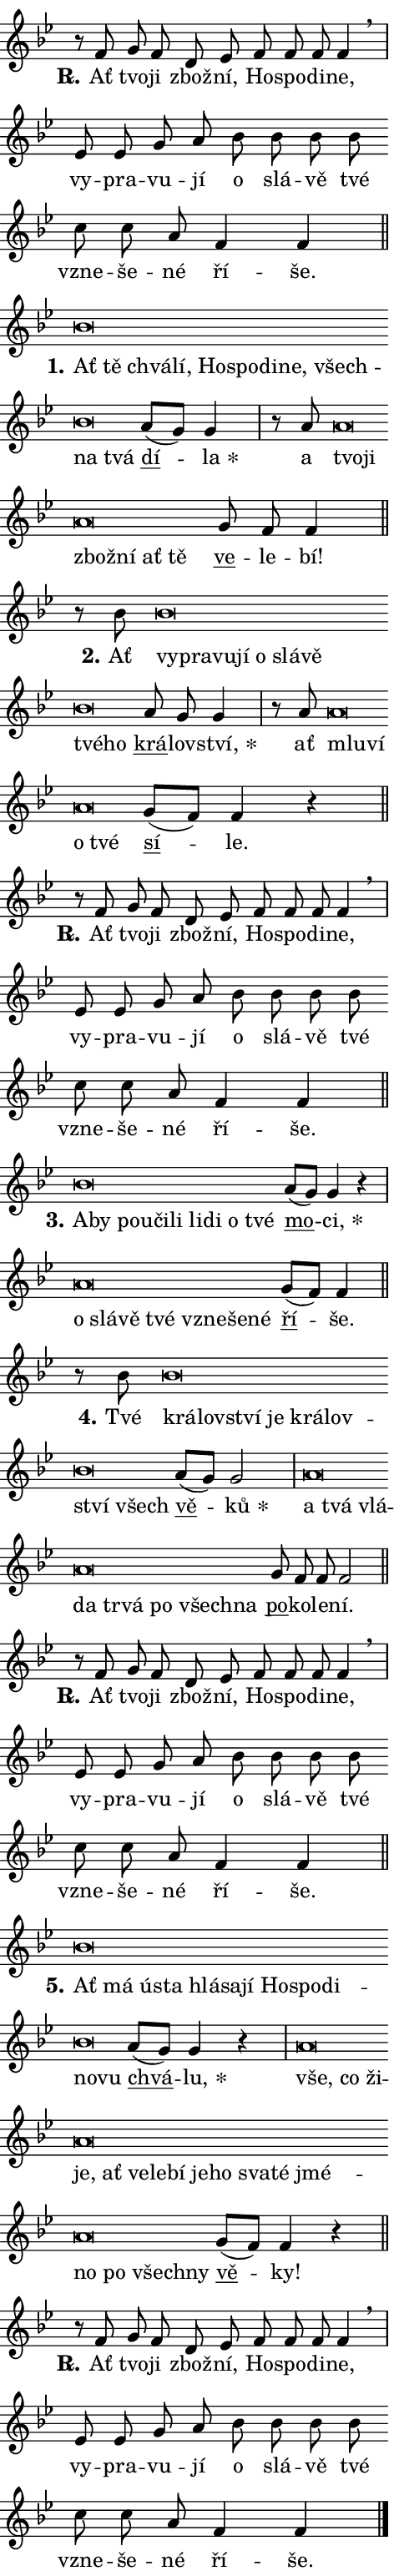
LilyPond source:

\version "2.24.0"
\header { tagline = "" }
\paper {
  indent = 0\cm
  top-margin = 0\cm
  right-margin = 0.13\cm % to fit lyric hyphens
  bottom-margin = 0\cm
  left-margin = 0\cm
  paper-width = 8\cm
  page-breaking = #ly:one-page-breaking
  system-system-spacing.basic-distance = #11
  score-system-spacing.basic-distance = #11
  ragged-last = ##f
}


%% Author: Thomas Morley
%% https://lists.gnu.org/archive/html/lilypond-user/2020-05/msg00002.html
#(define (line-position grob)
"Returns position of @var[grob} in current system:
   @code{'start}, if at first time-step
   @code{'end}, if at last time-step
   @code{'middle} otherwise
"
  (let* ((col (ly:item-get-column grob))
         (ln (ly:grob-object col 'left-neighbor))
         (rn (ly:grob-object col 'right-neighbor))
         (col-to-check-left (if (ly:grob? ln) ln col))
         (col-to-check-right (if (ly:grob? rn) rn col))
         (break-dir-left
           (and
             (ly:grob-property col-to-check-left 'non-musical #f)
             (ly:item-break-dir col-to-check-left)))
         (break-dir-right
           (and
             (ly:grob-property col-to-check-right 'non-musical #f)
             (ly:item-break-dir col-to-check-right))))
        (cond ((eqv? 1 break-dir-left) 'start)
              ((eqv? -1 break-dir-right) 'end)
              (else 'middle))))

#(define (tranparent-at-line-position vctor)
  (lambda (grob)
  "Relying on @code{line-position} select the relevant enry from @var{vctor}.
Used to determine transparency,"
    (case (line-position grob)
      ((end) (not (vector-ref vctor 0)))
      ((middle) (not (vector-ref vctor 1)))
      ((start) (not (vector-ref vctor 2))))))

noteHeadBreakVisibility =
#(define-music-function (break-visibility)(vector?)
"Makes @code{NoteHead}s transparent relying on @var{break-visibility}"
#{
  \override NoteHead.transparent =
    #(tranparent-at-line-position break-visibility)
#})

#(define delete-ledgers-for-transparent-note-heads
  (lambda (grob)
    "Reads whether a @code{NoteHead} is transparent.
If so this @code{NoteHead} is removed from @code{'note-heads} from
@var{grob}, which is supposed to be @code{LedgerLineSpanner}.
As a result ledgers are not printed for this @code{NoteHead}"
    (let* ((nhds-array (ly:grob-object grob 'note-heads))
           (nhds-list
             (if (ly:grob-array? nhds-array)
                 (ly:grob-array->list nhds-array)
                 '()))
           ;; Relies on the transparent-property being done before
           ;; Staff.LedgerLineSpanner.after-line-breaking is executed.
           ;; This is fragile ...
           (to-keep
             (remove
               (lambda (nhd)
                 (ly:grob-property nhd 'transparent #f))
               nhds-list)))
      ;; TODO find a better method to iterate over grob-arrays, similiar
      ;; to filter/remove etc for lists
      ;; For now rebuilt from scratch
      (set! (ly:grob-object grob 'note-heads)  '())
      (for-each
        (lambda (nhd)
          (ly:pointer-group-interface::add-grob grob 'note-heads nhd))
        to-keep))))

squashNotes = {
  \override NoteHead.X-extent = #'(-0.2 . 0.2)
  \override NoteHead.Y-extent = #'(-0.75 . 0)
  \override NoteHead.stencil =
    #(lambda (grob)
       (let ((pos (ly:grob-property grob 'staff-position)))
         (begin
           (if (< pos -7) (display "ERROR: Lower brevis then expected\n") (display ""))
           (if (<= pos -6) ly:text-interface::print ly:note-head::print))))
}
unSquashNotes = {
  \revert NoteHead.X-extent
  \revert NoteHead.Y-extent
  \revert NoteHead.stencil
}

hideNotes = \noteHeadBreakVisibility #begin-of-line-visible
unHideNotes = \noteHeadBreakVisibility #all-visible

% work-around for resetting accidentals
% https://lilypond.org/doc/v2.23/Documentation/notation/displaying-rhythms#unmetered-music
cadenzaMeasure = {
  \cadenzaOff
  \partial 1024 s1024
  \cadenzaOn
}

#(define-markup-command (accent layout props text) (markup?)
  "Underline accented syllable"
  (interpret-markup layout props
    #{\markup \override #'(offset . 4.3) \underline { #text }#}))

responsum = \markup \concat {
  "R" \hspace #-1.05 \path #0.1 #'((moveto 0 0.07) (lineto 0.9 0.8)) \hspace #0.05 "."
}

spaceSize = #0.6828661417322834 % exact space size for TeX Gyre Schola

\layout {
  \context {
    \Staff
    \remove "Time_signature_engraver"
    \override LedgerLineSpanner.after-line-breaking = #delete-ledgers-for-transparent-note-heads
  }
  \context {
    \Lyrics {
      \override LyricSpace.minimum-distance = \spaceSize
      \override LyricText.font-name = #"TeX Gyre Schola"
      \override LyricText.font-size = 1
      \override StanzaNumber.font-name = #"TeX Gyre Schola Bold"
      \override StanzaNumber.font-size = 1
    }
  }
  \context {
    \Score 
    \override NoteHead.text =
      #(lambda (grob) 
        (let ((pos (ly:grob-property grob 'staff-position)))
          #{\markup {
            \combine
              \halign #-0.55 \raise #(if (= pos -6) 0 0.5) \override #'(thickness . 2) \draw-line #'(3.2 . 0)
              \musicglyph "noteheads.sM1"
          }#}))
  }
}

% magnetic-lyrics.ily
%
%   written by
%     Jean Abou Samra <jean@abou-samra.fr>
%     Werner Lemberg <wl@gnu.org>
%
%   adapted by
%     Jiri Hon <jiri.hon@gmail.com>
%
% Version 2022-Apr-15

% https://www.mail-archive.com/lilypond-user@gnu.org/msg149350.html

#(define (Left_hyphen_pointer_engraver context)
   "Collect syllable-hyphen-syllable occurrences in lyrics and store
them in properties.  This engraver only looks to the left.  For
example, if the lyrics input is @code{foo -- bar}, it does the
following.

@itemize @bullet
@item
Set the @code{text} property of the @code{LyricHyphen} grob between
@q{foo} and @q{bar} to @code{foo}.

@item
Set the @code{left-hyphen} property of the @code{LyricText} grob with
text @q{foo} to the @code{LyricHyphen} grob between @q{foo} and
@q{bar}.
@end itemize

Use this auxiliary engraver in combination with the
@code{lyric-@/text::@/apply-@/magnetic-@/offset!} hook."
   (let ((hyphen #f)
         (text #f))
     (make-engraver
      (acknowledgers
       ((lyric-syllable-interface engraver grob source-engraver)
        (set! text grob)))
      (end-acknowledgers
       ((lyric-hyphen-interface engraver grob source-engraver)
        ;(when (not (grob::has-interface grob 'lyric-space-interface))
          (set! hyphen grob)));)
      ((stop-translation-timestep engraver)
       (when (and text hyphen)
         (ly:grob-set-object! text 'left-hyphen hyphen))
       (set! text #f)
       (set! hyphen #f)))))

#(define (lyric-text::apply-magnetic-offset! grob)
   "If the space between two syllables is less than the value in
property @code{LyricText@/.details@/.squash-threshold}, move the right
syllable to the left so that it gets concatenated with the left
syllable.

Use this function as a hook for
@code{LyricText@/.after-@/line-@/breaking} if the
@code{Left_@/hyphen_@/pointer_@/engraver} is active."
   (let ((hyphen (ly:grob-object grob 'left-hyphen #f)))
     (when hyphen
       (let ((left-text (ly:spanner-bound hyphen LEFT)))
         (when (grob::has-interface left-text 'lyric-syllable-interface)
           (let* ((common (ly:grob-common-refpoint grob left-text X))
                  (this-x-ext (ly:grob-extent grob common X))
                  (left-x-ext
                   (begin
                     ;; Trigger magnetism for left-text.
                     (ly:grob-property left-text 'after-line-breaking)
                     (ly:grob-extent left-text common X)))
                  ;; `delta` is the gap width between two syllables.
                  (delta (- (interval-start this-x-ext)
                            (interval-end left-x-ext)))
                  (details (ly:grob-property grob 'details))
                  (threshold (assoc-get 'squash-threshold details 0.2)))
             (when (< delta threshold)
               (let* (;; We have to manipulate the input text so that
                      ;; ligatures crossing syllable boundaries are not
                      ;; disabled.  For languages based on the Latin
                      ;; script this is essentially a beautification.
                      ;; However, for non-Western scripts it can be a
                      ;; necessity.
                      (lt (ly:grob-property left-text 'text))
                      (rt (ly:grob-property grob 'text))
                      (is-space (grob::has-interface hyphen 'lyric-space-interface))
                      (space (if is-space " " ""))
                      (extra-delta (if is-space spaceSize 0))
                      ;; Append new syllable.
                      (ltrt-space (if (and (string? lt) (string? rt))
                                (string-append lt space rt)
                                (make-concat-markup (list lt space rt))))
                      ;; Right-align `ltrt` to the right side.
                      (ltrt-space-markup (grob-interpret-markup
                               grob
                               (make-translate-markup
                                (cons (interval-length this-x-ext) 0)
                                (make-right-align-markup ltrt-space)))))
                 (begin
                   ;; Don't print `left-text`.
                   (ly:grob-set-property! left-text 'stencil #f)
                   ;; Set text and stencil (which holds all collected
                   ;; syllables so far) and shift it to the left.
                   (ly:grob-set-property! grob 'text ltrt-space)
                   (ly:grob-set-property! grob 'stencil ltrt-space-markup)
                   (ly:grob-translate-axis! grob (- (- delta extra-delta)) X))))))))))


#(define (lyric-hyphen::displace-bounds-first grob)
   ;; Make very sure this callback isn't triggered too early.
   (let ((left (ly:spanner-bound grob LEFT))
         (right (ly:spanner-bound grob RIGHT)))
     (ly:grob-property left 'after-line-breaking)
     (ly:grob-property right 'after-line-breaking)
     (ly:lyric-hyphen::print grob)))

squashThreshold = #0.4

\layout {
  \context {
    \Lyrics
    \consists #Left_hyphen_pointer_engraver
    \override LyricText.after-line-breaking =
      #lyric-text::apply-magnetic-offset!
    \override LyricHyphen.stencil = #lyric-hyphen::displace-bounds-first
    \override LyricText.details.squash-threshold = \squashThreshold
    \override LyricHyphen.minimum-distance = 0
    \override LyricHyphen.minimum-length = \squashThreshold
  }
}

squashText = \override LyricText.details.squash-threshold = 9999
unSquashText = \override LyricText.details.squash-threshold = \squashThreshold

leftText = \override LyricText.self-alignment-X = #LEFT
unLeftText = \revert LyricText.self-alignment-X

starOffset = #(lambda (grob) 
                (let ((x_offset (ly:self-alignment-interface::aligned-on-x-parent grob)))
                  (if (= x_offset 0) 0 (+ x_offset 1.2))))

star = #(define-music-function (syllable)(string?)
"Append star separator at the end of a syllable"
#{
  \once \override LyricText.X-offset = #starOffset
  \lyricmode { \markup {
    #syllable
    \override #'((font-name . "TeX Gyre Schola Bold")) \hspace #0.2 \lower #0.65 \larger "*"
  } }
#})

starAccent = #(define-music-function (syllable)(string?)
"Append star separator at the end of a syllable and make accent"
#{
  \once \override LyricText.X-offset = #starOffset
  \lyricmode { \markup {
    \accent #syllable
    \override #'((font-name . "TeX Gyre Schola Bold")) \hspace #0.2 \lower #0.65 \larger "*"
  } }
#})

breath = #(define-music-function (syllable)(string?)
"Append breathing indicator at the end of a syllable"
#{
  \lyricmode { \markup { #syllable "+" } }
#})

optionalBreath = #(define-music-function (syllable)(string?)
"Append optional breathing indicator at the end of a syllable"
#{
  \lyricmode { \markup { #syllable "(+)" } }
#})


\score {
    <<
        \new Voice = "melody" { \cadenzaOn \key bes \major \relative { r8 f' g f d es \bar "" f f f f4 \breathe \cadenzaMeasure \bar "|" es8 es \bar "" g a \bar "" bes bes \bar "" bes bes \bar "" c c a f4 f \cadenzaMeasure \bar "||" \break } }
        \new Lyrics \lyricsto "melody" { \lyricmode { \set stanza = \responsum
Ať tvo -- ji zbož -- ní, Ho -- spo -- di -- ne, vy -- pra -- vu -- jí o slá -- vě tvé vzne -- še -- né ří -- še. } }
    >>
    \layout {}
}

\score {
    <<
        \new Voice = "melody" { \cadenzaOn \key bes \major \relative { \squashNotes bes'\breve*1/16 \hideNotes \breve*1/16 \bar "" \breve*1/16 \bar "" \breve*1/16 \bar "" \breve*1/16 \bar "" \breve*1/16 \bar "" \breve*1/16 \bar "" \breve*1/16 \bar "" \breve*1/16 \bar "" \breve*1/16 \breve*1/16 \bar "" \unHideNotes \unSquashNotes \bar "" a8[( g)] g4 \cadenzaMeasure \bar "|" r8 a8 \squashNotes a\breve*1/16 \hideNotes \breve*1/16 \bar "" \breve*1/16 \bar "" \breve*1/16 \bar "" \breve*1/16 \breve*1/16 \bar "" \unHideNotes \unSquashNotes \bar "" g8 f f4 \cadenzaMeasure \bar "||" \break } }
        \new Lyrics \lyricsto "melody" { \lyricmode { \set stanza = "1."
\leftText Ať \squashText tě chvá -- lí, Ho -- spo -- di -- ne, všech -- na tvá \unLeftText \unSquashText \markup \accent dí -- \star la a \leftText tvo -- \squashText ji zbož -- ní ať tě \unLeftText \unSquashText \markup \accent ve -- le -- bí! } }
    >>
    \layout {}
}

\score {
    <<
        \new Voice = "melody" { \cadenzaOn \key bes \major \relative { r8 bes'8 \squashNotes bes\breve*1/16 \hideNotes \breve*1/16 \bar "" \breve*1/16 \bar "" \breve*1/16 \bar "" \breve*1/16 \bar "" \breve*1/16 \bar "" \breve*1/16 \bar "" \breve*1/16 \breve*1/16 \bar "" \unHideNotes \unSquashNotes \bar "" a8 g g4 \cadenzaMeasure \bar "|" r8 a8 \squashNotes a\breve*1/16 \hideNotes \breve*1/16 \bar "" \breve*1/16 \breve*1/16 \bar "" \unHideNotes \unSquashNotes \bar "" g8[( f)] f4 r \cadenzaMeasure \bar "||" \break } }
        \new Lyrics \lyricsto "melody" { \lyricmode { \set stanza = "2."
Ať \leftText vy -- \squashText pra -- vu -- jí o slá -- vě tvé -- ho \unLeftText \unSquashText \markup \accent krá -- lov -- \star ství, ať \leftText mlu -- \squashText ví o tvé \unLeftText \unSquashText \markup \accent sí -- le. } }
    >>
    \layout {}
}

\score {
    <<
        \new Voice = "melody" { \cadenzaOn \key bes \major \relative { r8 f' g f d es \bar "" f f f f4 \breathe \cadenzaMeasure \bar "|" es8 es \bar "" g a \bar "" bes bes \bar "" bes bes \bar "" c c a f4 f \cadenzaMeasure \bar "||" \break } }
        \new Lyrics \lyricsto "melody" { \lyricmode { \set stanza = \responsum
Ať tvo -- ji zbož -- ní, Ho -- spo -- di -- ne, vy -- pra -- vu -- jí o slá -- vě tvé vzne -- še -- né ří -- še. } }
    >>
    \layout {}
}

\score {
    <<
        \new Voice = "melody" { \cadenzaOn \key bes \major \relative { \squashNotes bes'\breve*1/16 \hideNotes \breve*1/16 \bar "" \breve*1/16 \bar "" \breve*1/16 \bar "" \breve*1/16 \bar "" \breve*1/16 \bar "" \breve*1/16 \bar "" \breve*1/16 \bar "" \breve*1/16 \breve*1/16 \bar "" \unHideNotes \unSquashNotes \bar "" a8[( g)] g4 r \cadenzaMeasure \bar "|" \squashNotes a\breve*1/16 \hideNotes \breve*1/16 \bar "" \breve*1/16 \bar "" \breve*1/16 \bar "" \breve*1/16 \bar "" \breve*1/16 \breve*1/16 \bar "" \unHideNotes \unSquashNotes \bar "" g8[( f)] f4 \cadenzaMeasure \bar "||" \break } }
        \new Lyrics \lyricsto "melody" { \lyricmode { \set stanza = "3."
\leftText A -- \squashText by po -- u -- či -- li li -- di o tvé \unLeftText \unSquashText \markup \accent mo -- \star ci, \leftText o \squashText slá -- vě tvé vzne -- še -- né \unLeftText \unSquashText \markup \accent ří -- še. } }
    >>
    \layout {}
}

\score {
    <<
        \new Voice = "melody" { \cadenzaOn \key bes \major \relative { r8 bes'8 \squashNotes bes\breve*1/16 \hideNotes \breve*1/16 \bar "" \breve*1/16 \bar "" \breve*1/16 \bar "" \breve*1/16 \bar "" \breve*1/16 \bar "" \breve*1/16 \breve*1/16 \bar "" \unHideNotes \unSquashNotes \bar "" a8[( g)] g2 \cadenzaMeasure \bar "|" \squashNotes a\breve*1/16 \hideNotes \breve*1/16 \bar "" \breve*1/16 \bar "" \breve*1/16 \bar "" \breve*1/16 \bar "" \breve*1/16 \bar "" \breve*1/16 \bar "" \breve*1/16 \breve*1/16 \bar "" \unHideNotes \unSquashNotes \bar "" g8 f f f2 \cadenzaMeasure \bar "||" \break } }
        \new Lyrics \lyricsto "melody" { \lyricmode { \set stanza = "4."
Tvé \leftText krá -- \squashText lov -- ství je krá -- lov -- ství všech \unLeftText \unSquashText \markup \accent vě -- \star ků \leftText a \squashText tvá vlá -- da tr -- vá po všech -- na \unLeftText \unSquashText \markup \accent po -- ko -- le -- ní. } }
    >>
    \layout {}
}

\score {
    <<
        \new Voice = "melody" { \cadenzaOn \key bes \major \relative { r8 f' g f d es \bar "" f f f f4 \breathe \cadenzaMeasure \bar "|" es8 es \bar "" g a \bar "" bes bes \bar "" bes bes \bar "" c c a f4 f \cadenzaMeasure \bar "||" \break } }
        \new Lyrics \lyricsto "melody" { \lyricmode { \set stanza = \responsum
Ať tvo -- ji zbož -- ní, Ho -- spo -- di -- ne, vy -- pra -- vu -- jí o slá -- vě tvé vzne -- še -- né ří -- še. } }
    >>
    \layout {}
}

\score {
    <<
        \new Voice = "melody" { \cadenzaOn \key bes \major \relative { \squashNotes bes'\breve*1/16 \hideNotes \breve*1/16 \bar "" \breve*1/16 \bar "" \breve*1/16 \bar "" \breve*1/16 \bar "" \breve*1/16 \bar "" \breve*1/16 \bar "" \breve*1/16 \bar "" \breve*1/16 \bar "" \breve*1/16 \bar "" \breve*1/16 \breve*1/16 \bar "" \unHideNotes \unSquashNotes \bar "" a8[( g)] g4 r \cadenzaMeasure \bar "|" \squashNotes a\breve*1/16 \hideNotes \breve*1/16 \bar "" \breve*1/16 \bar "" \breve*1/16 \bar "" \breve*1/16 \bar "" \breve*1/16 \bar "" \breve*1/16 \bar "" \breve*1/16 \bar "" \breve*1/16 \bar "" \breve*1/16 \bar "" \breve*1/16 \bar "" \breve*1/16 \bar "" \breve*1/16 \bar "" \breve*1/16 \bar "" \breve*1/16 \bar "" \breve*1/16 \breve*1/16 \bar "" \unHideNotes \unSquashNotes \bar "" g8[( f)] f4 r \cadenzaMeasure \bar "||" \break } }
        \new Lyrics \lyricsto "melody" { \lyricmode { \set stanza = "5."
\leftText Ať \squashText má ú -- sta hlá -- sa -- jí Ho -- spo -- di -- no -- vu \unLeftText \unSquashText \markup \accent chvá -- \star lu, \leftText vše, \squashText co ži -- je, ať ve -- le -- bí je -- ho sva -- té jmé -- no po všech -- ny \unLeftText \unSquashText \markup \accent vě -- ky! } }
    >>
    \layout {}
}

\score {
    <<
        \new Voice = "melody" { \cadenzaOn \key bes \major \relative { r8 f' g f d es \bar "" f f f f4 \breathe \cadenzaMeasure \bar "|" es8 es \bar "" g a \bar "" bes bes \bar "" bes bes \bar "" c c a f4 f \cadenzaMeasure \bar "||" \break } \bar "|." }
        \new Lyrics \lyricsto "melody" { \lyricmode { \set stanza = \responsum
Ať tvo -- ji zbož -- ní, Ho -- spo -- di -- ne, vy -- pra -- vu -- jí o slá -- vě tvé vzne -- še -- né ří -- še. } }
    >>
    \layout {}
}
